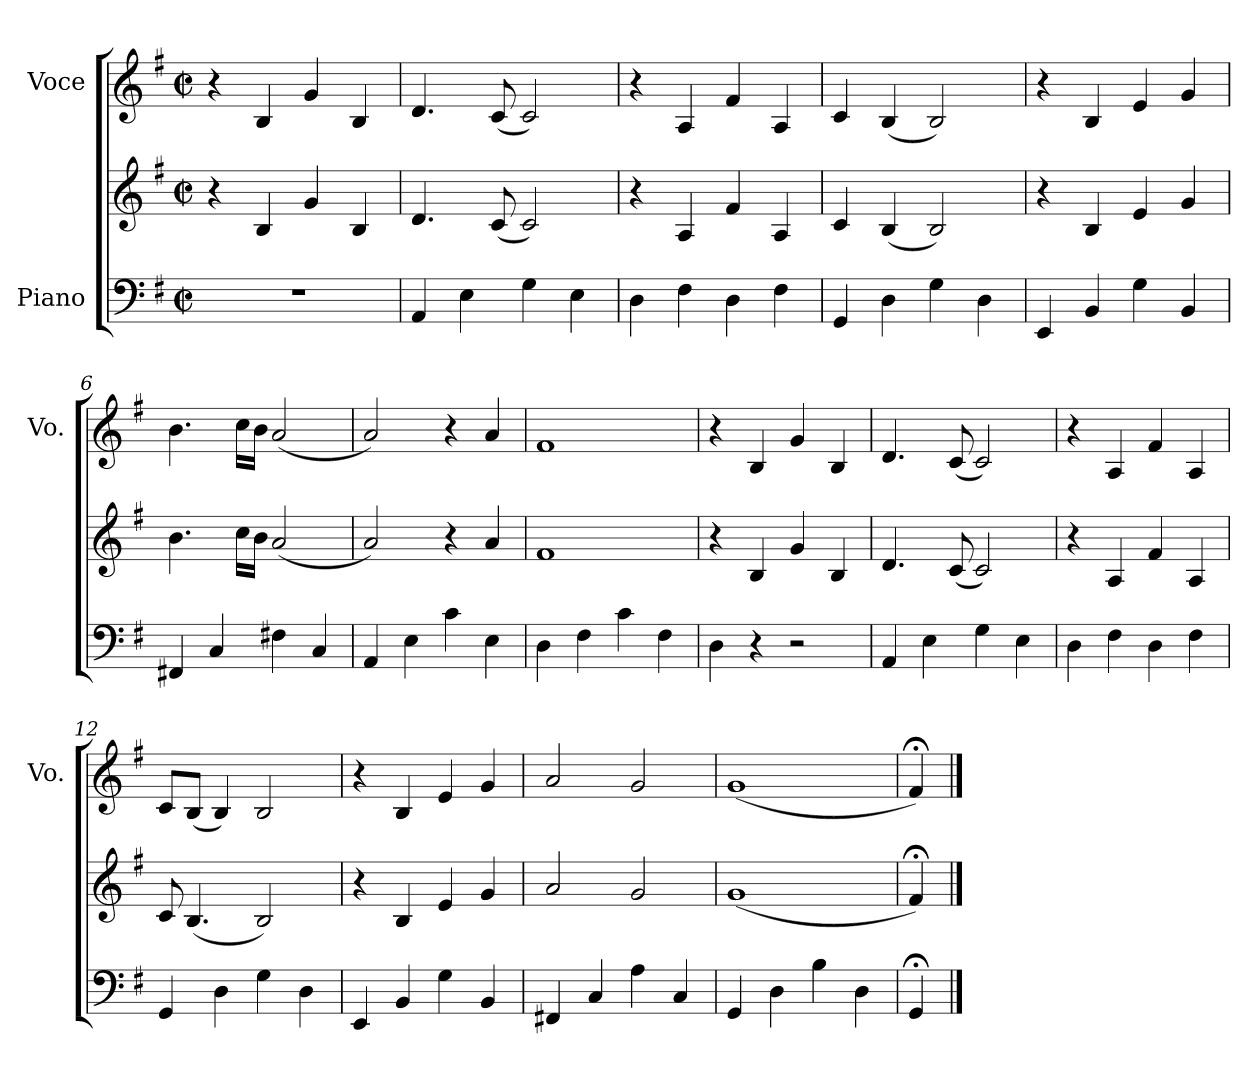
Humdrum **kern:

**kern	**kern	**kern
*part2	*part2	*part1
*staff3	*staff2	*staff1
*I"Piano	*	*I"Voce
*	*	*I'Vo.
*clefF4	*clefG2	*clefG2
*k[f#]	*k[f#]	*k[f#]
*M2/2	*M2/2	*M2/2
*met(c|)	*met(c|)	*met(c|)
=1	=1	=1
1r	4r	4r
.	4B/	4B/
.	4g/	4g/
.	4B/	4B/
=2	=2	=2
4AA/	4.d/	4.d/
4E\	.	.
.	(<8c/	(<8c/
4G\	2c/)	2c/)
4E\	.	.
=3	=3	=3
4D\	4r	4r
4F#\	4A/	4A/
4D\	4f#/	4f#/
4F#\	4A/	4A/
!!LO:LB:g=z
=4	=4	=4
4GG/	4c/	4c/
4D\	(<4B/	(<4B/
4G\	2B/)	2B/)
4D\	.	.
=5	=5	=5
4EE/	4r	4r
4BB/	4B/	4B/
4G\	4e/	4e/
4BB/	4g/	4g/
=6	=6	=6
4FF#X/	4.b\	4.b\
4C/	.	.
.	16cc\LL	16cc\LL
.	16b\JJ	16b\JJ
4F#X\	(<2a/	(<2a/
4C/	.	.
=7	=7	=7
4AA/	2a/)	2a/)
4E\	.	.
4c\	4r	4r
4E\	4a/	4a/
!!LO:LB:g=z
=8	=8	=8
4D\	1f#	1f#
4F#\	.	.
4c\	.	.
4F#\	.	.
=9	=9	=9
4D\	4r	4r
4r	4B/	4B/
2r	4g/	4g/
.	4B/	4B/
=10	=10	=10
4AA/	4.d/	4.d/
4E\	.	.
.	(<8c/	(<8c/
4G\	2c/)	2c/)
4E\	.	.
=11	=11	=11
4D\	4r	4r
4F#\	4A/	4A/
4D\	4f#/	4f#/
4F#\	4A/	4A/
!!LO:LB:g=z
=12	=12	=12
4GG/	8c/	8c/L
.	(<4.B/	(<8B/J
4D\	.	4B/)
4G\	2B/)	2B/
4D\	.	.
=13	=13	=13
4EE/	4r	4r
4BB/	4B/	4B/
4G\	4e/	4e/
4BB/	4g/	4g/
=14	=14	=14
4FF#X/	2a/	2a/
4C/	.	.
4A\	2g/	2g/
4C/	.	.
=15	=15	=15
4GG/	(<1g	(<1g
4D\	.	.
4B\	.	.
4D\	.	.
=16	=16	=16
4GG;</	4f#;</)	4f#;</)
==	==	==
*-	*-	*-
